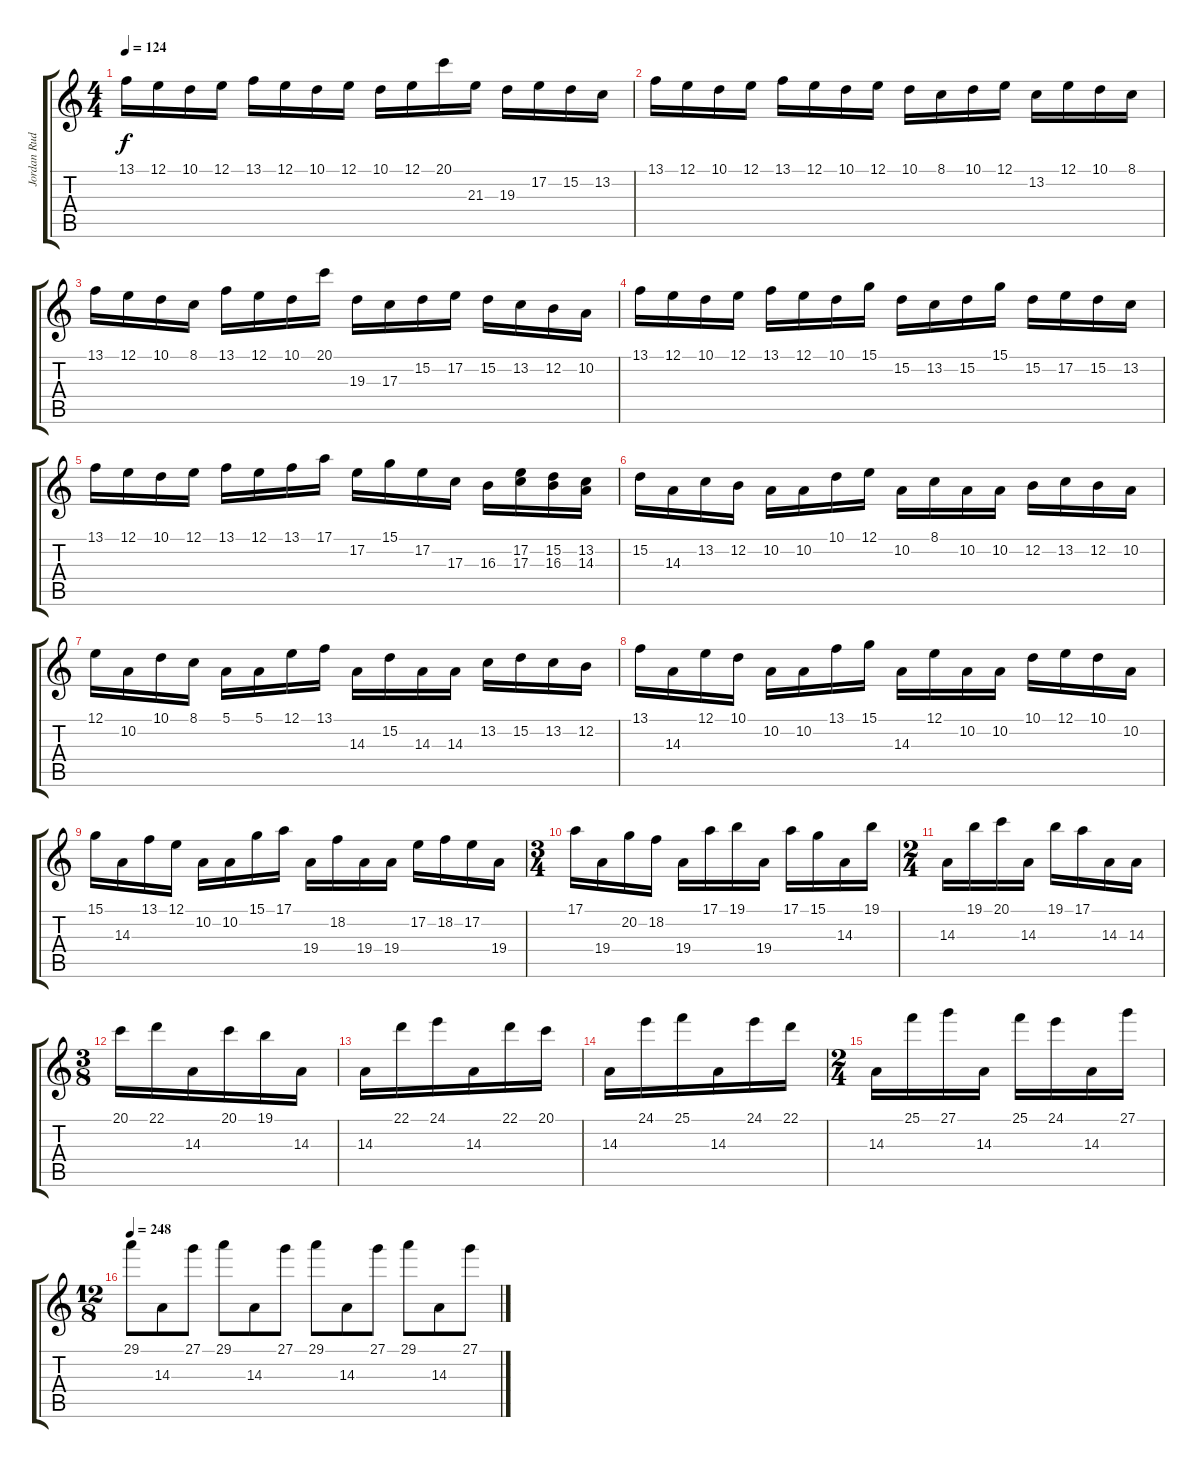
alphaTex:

\track ("Jordan Rudess - Keyboard" "Jordan Rud") {instrument stringensemble1}
\staff {score tabs}
\tuning (E4 B3 G3 D3 A2 E2) {hide}
\ts (4 4)
\tempo 124
\clef g2
\ks c
13.1.16{dy f} 12.1.16 10.1.16 12.1.16 13.1.16 12.1.16 10.1.16 12.1.16 10.1.16 12.1.16 20.1.16 21.3.16 19.3.16 17.2.16 15.2.16 13.2.16 |
13.1.16 12.1.16 10.1.16 12.1.16 13.1.16 12.1.16 10.1.16 12.1.16 10.1.16 8.1.16 10.1.16 12.1.16 13.2.16 12.1.16 10.1.16 8.1.16 |
13.1.16 12.1.16 10.1.16 8.1.16 13.1.16 12.1.16 10.1.16 20.1.16 19.3.16 17.3.16 15.2.16 17.2.16 15.2.16 13.2.16 12.2.16 10.2.16 |
13.1.16 12.1.16 10.1.16 12.1.16 13.1.16 12.1.16 10.1.16 15.1.16 15.2.16 13.2.16 15.2.16 15.1.16 15.2.16 17.2.16 15.2.16 13.2.16 |
13.1.16 12.1.16 10.1.16 12.1.16 13.1.16 12.1.16 13.1.16 17.1.16 17.2.16 15.1.16 17.2.16 17.3.16 16.3.16 (17.2 17.3).16 (15.2 16.3).16 (13.2 14.3).16 |
15.2.16 14.3.16 13.2.16 12.2.16 10.2.16 10.2.16 10.1.16 12.1.16 10.2.16 8.1.16 10.2.16 10.2.16 12.2.16 13.2.16 12.2.16 10.2.16 |
12.1.16 10.2.16 10.1.16 8.1.16 5.1.16 5.1.16 12.1.16 13.1.16 14.3.16 15.2.16 14.3.16 14.3.16 13.2.16 15.2.16 13.2.16 12.2.16 |
13.1.16 14.3.16 12.1.16 10.1.16 10.2.16 10.2.16 13.1.16 15.1.16 14.3.16 12.1.16 10.2.16 10.2.16 10.1.16 12.1.16 10.1.16 10.2.16 |
15.1.16 14.3.16 13.1.16 12.1.16 10.2.16 10.2.16 15.1.16 17.1.16 19.4.16 18.2.16 19.4.16 19.4.16 17.2.16 18.2.16 17.2.16 19.4.16 |
\ts (3 4)
17.1.16 19.4.16 20.2.16 18.2.16 19.4.16 17.1.16 19.1.16 19.4.16 17.1.16 15.1.16 14.3.16 19.1.16 |
\ts (2 4)
14.3.16 19.1.16 20.1.16 14.3.16 19.1.16 17.1.16 14.3.16 14.3.16 |
\ts (3 8)
20.1.16 22.1.16 14.3.16 20.1.16 19.1.16 14.3.16 |
14.3.16 22.1.16 24.1.16 14.3.16 22.1.16 20.1.16 |
14.3.16 24.1.16 25.1.16 14.3.16 24.1.16 22.1.16 |
\ts (2 4)
14.3.16 25.1.16 27.1.16 14.3.16 25.1.16 24.1.16 14.3.16 27.1.16 |
\ts (12 8)
\tempo 248
29.1.8 14.3.8 27.1.8 29.1.8 14.3.8 27.1.8 29.1.8 14.3.8 27.1.8 29.1.8 14.3.8 27.1.8
